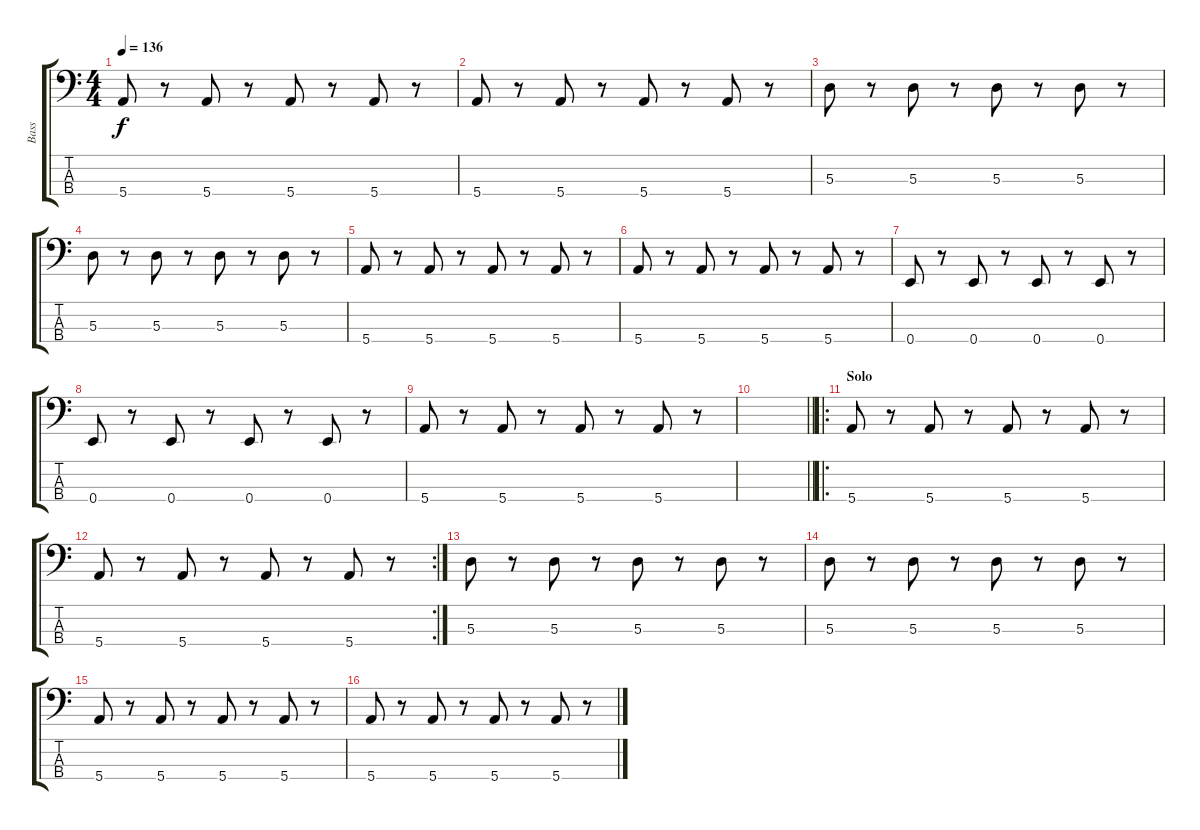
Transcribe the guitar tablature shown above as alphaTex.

\track ("Bass" "Bass") {instrument electricbassfinger}
\staff {score tabs}
\tuning (G2 D2 A1 E1) {hide}
\ts (4 4)
\tempo 136
\clef f4
\ks c
5.4.8{dy f} r.8 5.4.8 r.8 5.4.8 r.8 5.4.8 r.8 |
5.4.8 r.8 5.4.8 r.8 5.4.8 r.8 5.4.8 r.8 |
5.3.8 r.8 5.3.8 r.8 5.3.8 r.8 5.3.8 r.8 |
5.3.8 r.8 5.3.8 r.8 5.3.8 r.8 5.3.8 r.8 |
5.4.8 r.8 5.4.8 r.8 5.4.8 r.8 5.4.8 r.8 |
5.4.8 r.8 5.4.8 r.8 5.4.8 r.8 5.4.8 r.8 |
0.4.8 r.8 0.4.8 r.8 0.4.8 r.8 0.4.8 r.8 |
0.4.8 r.8 0.4.8 r.8 0.4.8 r.8 0.4.8 r.8 |
5.4.8 r.8 5.4.8 r.8 5.4.8 r.8 5.4.8 r.8 |
\barLineRight lightlight
|
\ro
\section ("" "Solo")
5.4.8 r.8 5.4.8 r.8 5.4.8 r.8 5.4.8 r.8 |
\rc 2
5.4.8 r.8 5.4.8 r.8 5.4.8 r.8 5.4.8 r.8 |
5.3.8 r.8 5.3.8 r.8 5.3.8 r.8 5.3.8 r.8 |
5.3.8 r.8 5.3.8 r.8 5.3.8 r.8 5.3.8 r.8 |
5.4.8 r.8 5.4.8 r.8 5.4.8 r.8 5.4.8 r.8 |
5.4.8 r.8 5.4.8 r.8 5.4.8 r.8 5.4.8 r.8
